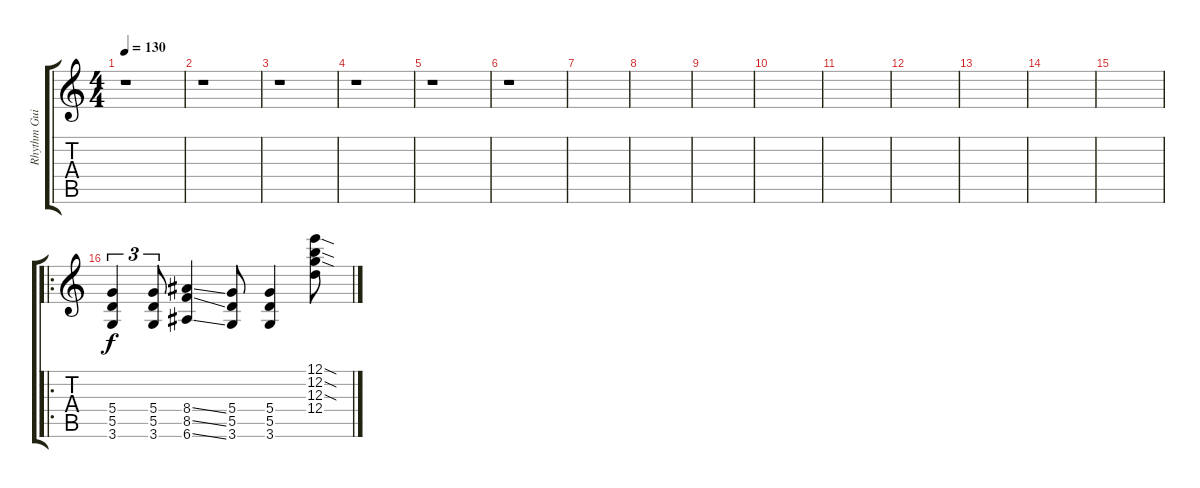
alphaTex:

\track ("Rhythm Guitar" "Rhythm Gui") {instrument distortionguitar}
\staff {score tabs}
\tuning (E4 B3 G3 D3 A2 E2) {hide}
\ts (4 4)
\tempo 130
\clef g2
\ks c
r.1{dy f} |
r.1 |
r.1 |
r.1 |
r.1 |
r.1 |
|
|
|
|
|
|
|
|
|
\ro
(5.4 5.5 3.6).4{tu (3 2)} (5.4 5.5 3.6).8{tu (3 2)} (8.4{ss} 8.5{ss} 6.6{ss}).4 (5.4 5.5 3.6).8 (5.4 5.5 3.6).4 (12.1{sod} 12.2{sod} 12.3{sod} 12.4).8
